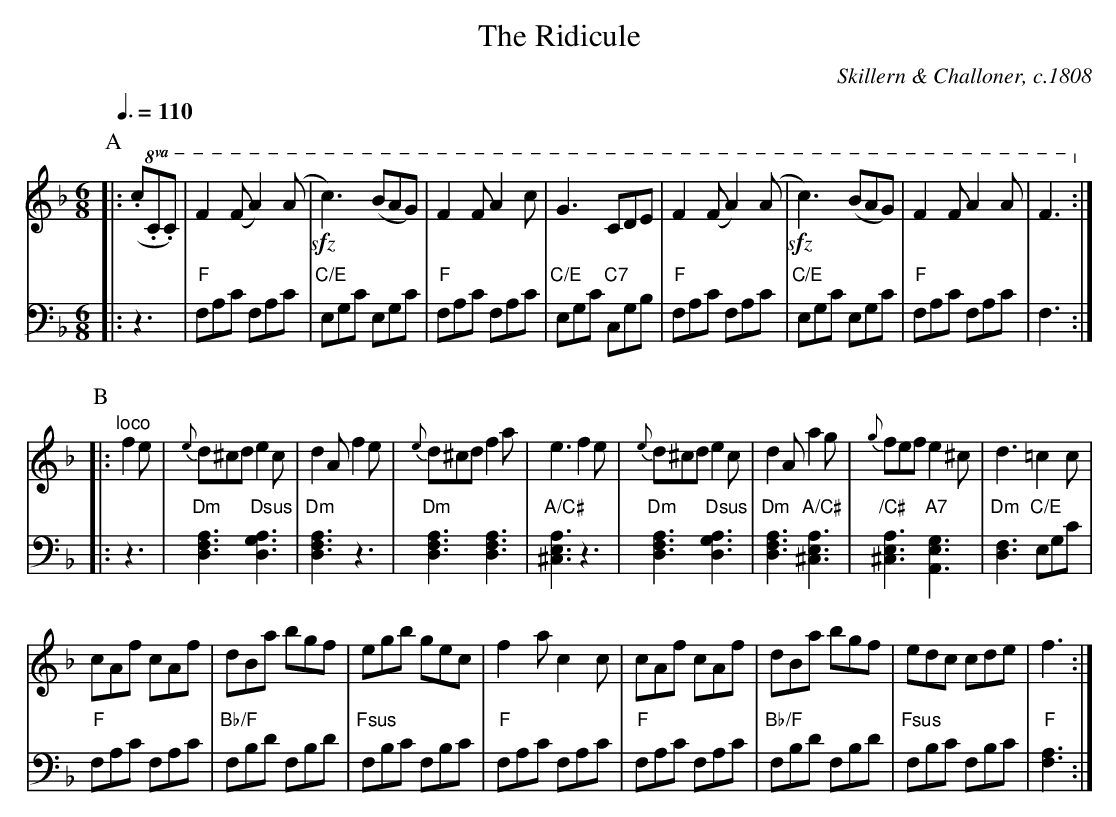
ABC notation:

X:1
T:The Ridicule
C:Skillern & Challoner, c.1808
L:1/8
M:6/8
Q:3/8=110
K:F
P:A
V:1 treble octave=1
|: !8va(! (.C.C.C) | F2(F A2)(A | !sfz! c3) (BAG) | F2F A2c | G3 CDE |\
F2(F A2)(A | !sfz! c3) (BAG) | F2F A2A | F3 !8va)! :|
V:2 bass octave=-2
|: z3 | "F"fac' fac' | "C/E"egc' egc' | "F"fac' fac' | "C/E"egc' "C7"cgb |\
"F"fac' fac' | "C/E"egc' egc' | "F"fac' fac' | f3 :|
P:B
V:1 octave=0
|: "^loco" f2e | {e}d^cd e2c | d2A f2e | {e}d^cd f2a | e3 f2e |\
{e}d^cd e2c | d2A a2g | {g}fef e2^c | d3 =c2c |
V:2
|: z3 | "Dm"[dfa]3 "Dsus"[dga]3 | "Dm"[dfa]3 z3 | "Dm"[dfa]3 [dfa]3 | "A/C#"[^cea]3 z3 |\
"Dm"[dfa]3 "Dsus"[dga]3 | "Dm"[dfa]3 "A/C#"[^cea]3 | "/C#"[^cea]3 "A7"[Aeg]3 | "Dm"[df]3 "C/E"egc' |
V:1
cAf cAf | dBa bgf | egb gec | f2a c2c |\
cAf cAf | dBa bgf | edc cde | f3 :|
V:2
"F"fac' fac' | "Bb/F"fbd' fbd' | "Fsus"fbc' fbc' | "F"fac' fac' |\
"F"fac' fac' | "Bb/F"fbd' fbd' | "Fsus"fbc' fbc' | "F"[fa]3 :|
